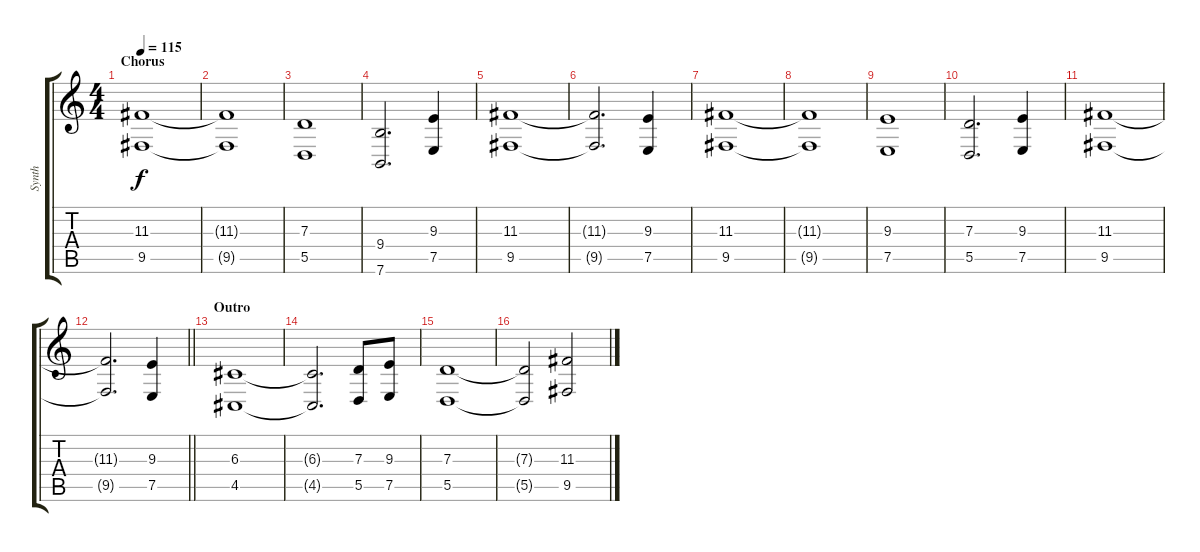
\track ("Synth" "Synth") {instrument stringensemble1}
\staff {score tabs}
\tuning (E4 B3 G3 D3 A2 E2) {hide}
\ts (4 4)
\section ("" "Chorus")
\tempo 115
\clef g2
\ks c
(11.3 9.5).1{dy f} |
(11.3{t} 9.5{t}).1 |
(7.3 5.5).1 |
(9.4 7.6).2{d} (9.3 7.5).4 |
(11.3 9.5).1 |
(11.3{t} 9.5{t}).2{d} (9.3 7.5).4 |
(11.3 9.5).1 |
(11.3{t} 9.5{t}).1 |
(9.3 7.5).1 |
(7.3 5.5).2{d} (9.3 7.5).4 |
(11.3 9.5).1 |
\barLineRight lightlight
(11.3{t} 9.5{t}).2{d} (9.3 7.5).4 |
\section ("" "Outro")
(6.3 4.5).1 |
(6.3{t} 4.5{t}).2{d} (7.3 5.5).8 (9.3 7.5).8 |
(7.3 5.5).1 |
(7.3{t} 5.5{t}).2 (11.3 9.5).2
